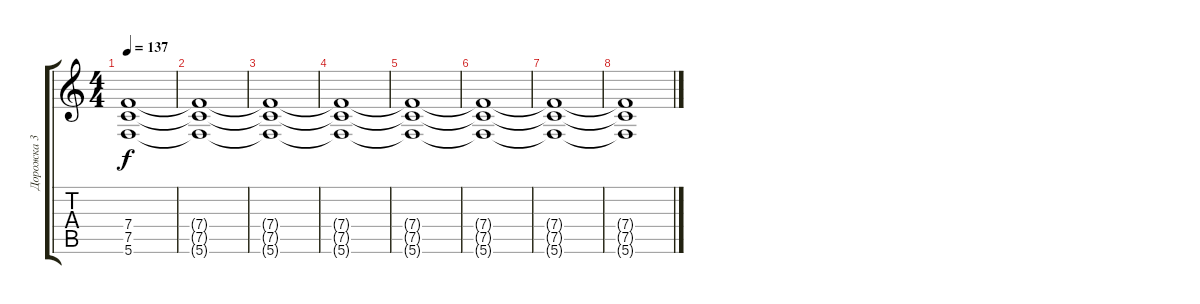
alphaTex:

\track ("Дорожка 3" "Дорожка 3") {instrument distortionguitar}
\staff {score tabs}
\tuning (C4 G3 Eb3 Bb2 F2 C2) {hide}
\ts (4 4)
\tempo 137
\clef g2
\ks c
(7.4{t} 7.5{t} 5.6{t}).1{dy f} |
(7.4{t} 7.5{t} 5.6{t}).1 |
(7.4{t} 7.5{t} 5.6{t}).1 |
(7.4{t} 7.5{t} 5.6{t}).1 |
(7.4{t} 7.5{t} 5.6{t}).1 |
(7.4{t} 7.5{t} 5.6{t}).1 |
(7.4{t} 7.5{t} 5.6{t}).1 |
(7.4{t} 7.5{t} 5.6{t}).1
